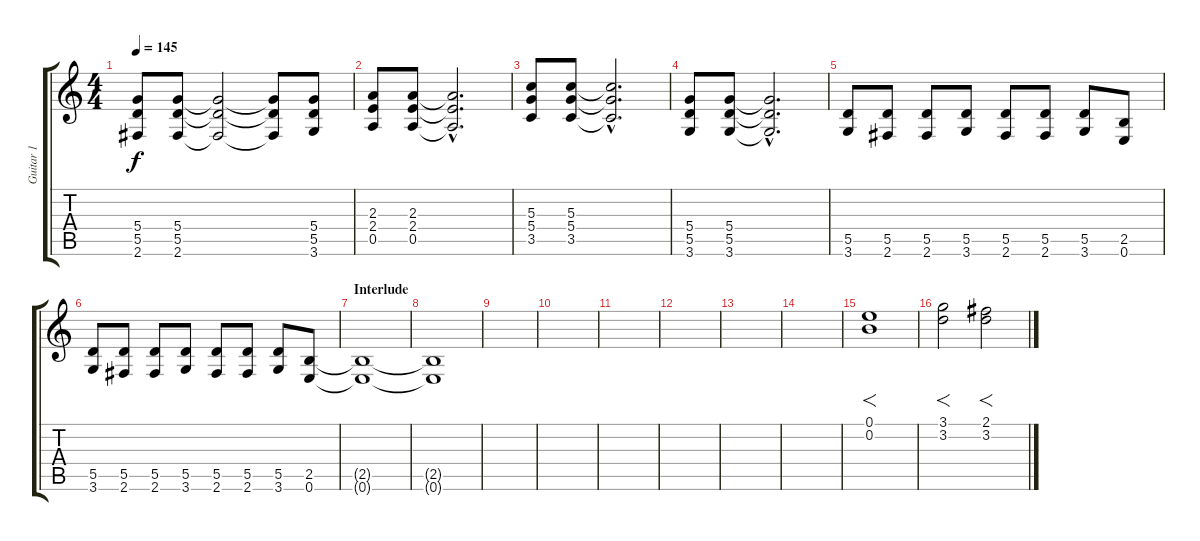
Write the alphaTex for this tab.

\track ("Guitar 1" "Guitar 1") {instrument overdrivenguitar}
\staff {score tabs}
\tuning (E4 B3 G3 D3 A2 E2) {hide}
\ts (4 4)
\tempo 145
\clef g2
\ks c
(5.4 5.5 2.6).8{dy f} (5.4 5.5 2.6).8 (5.4{t} 5.5{t} 2.6{t}).2 (5.4{t} 5.5{t} 2.6{t}).8 (5.4 5.5 3.6).8 |
(2.3 2.4 0.5).8 (2.3 2.4 0.5).8 (2.3{hac t} 2.4{hac t} 0.5{hac t}).2{d} |
(5.3 5.4 3.5).8 (5.3 5.4 3.5).8 (5.3{hac t} 5.4{hac t} 3.5{hac t}).2{d} |
(5.4 5.5 3.6).8 (5.4 5.5 3.6).8 (5.4{hac t} 5.5{hac t} 3.6{hac t}).2{d} |
(5.5 3.6).8 (5.5 2.6).8 (5.5 2.6).8 (5.5 3.6).8 (5.5 2.6).8 (5.5 2.6).8 (5.5 3.6).8 (2.5 0.6).8 |
(5.5 3.6).8 (5.5 2.6).8 (5.5 2.6).8 (5.5 3.6).8 (5.5 2.6).8 (5.5 2.6).8 (5.5 3.6).8 (2.5 0.6).8{volume 0} |
\section ("" "Interlude")
(2.5{t} 0.6{t}).1 |
(2.5{t} 0.6{t}).1 |
|
|
|
|
|
|
(0.1 0.2).1{f} |
(3.1 3.2).2{f} (2.1 3.2).2{f}
